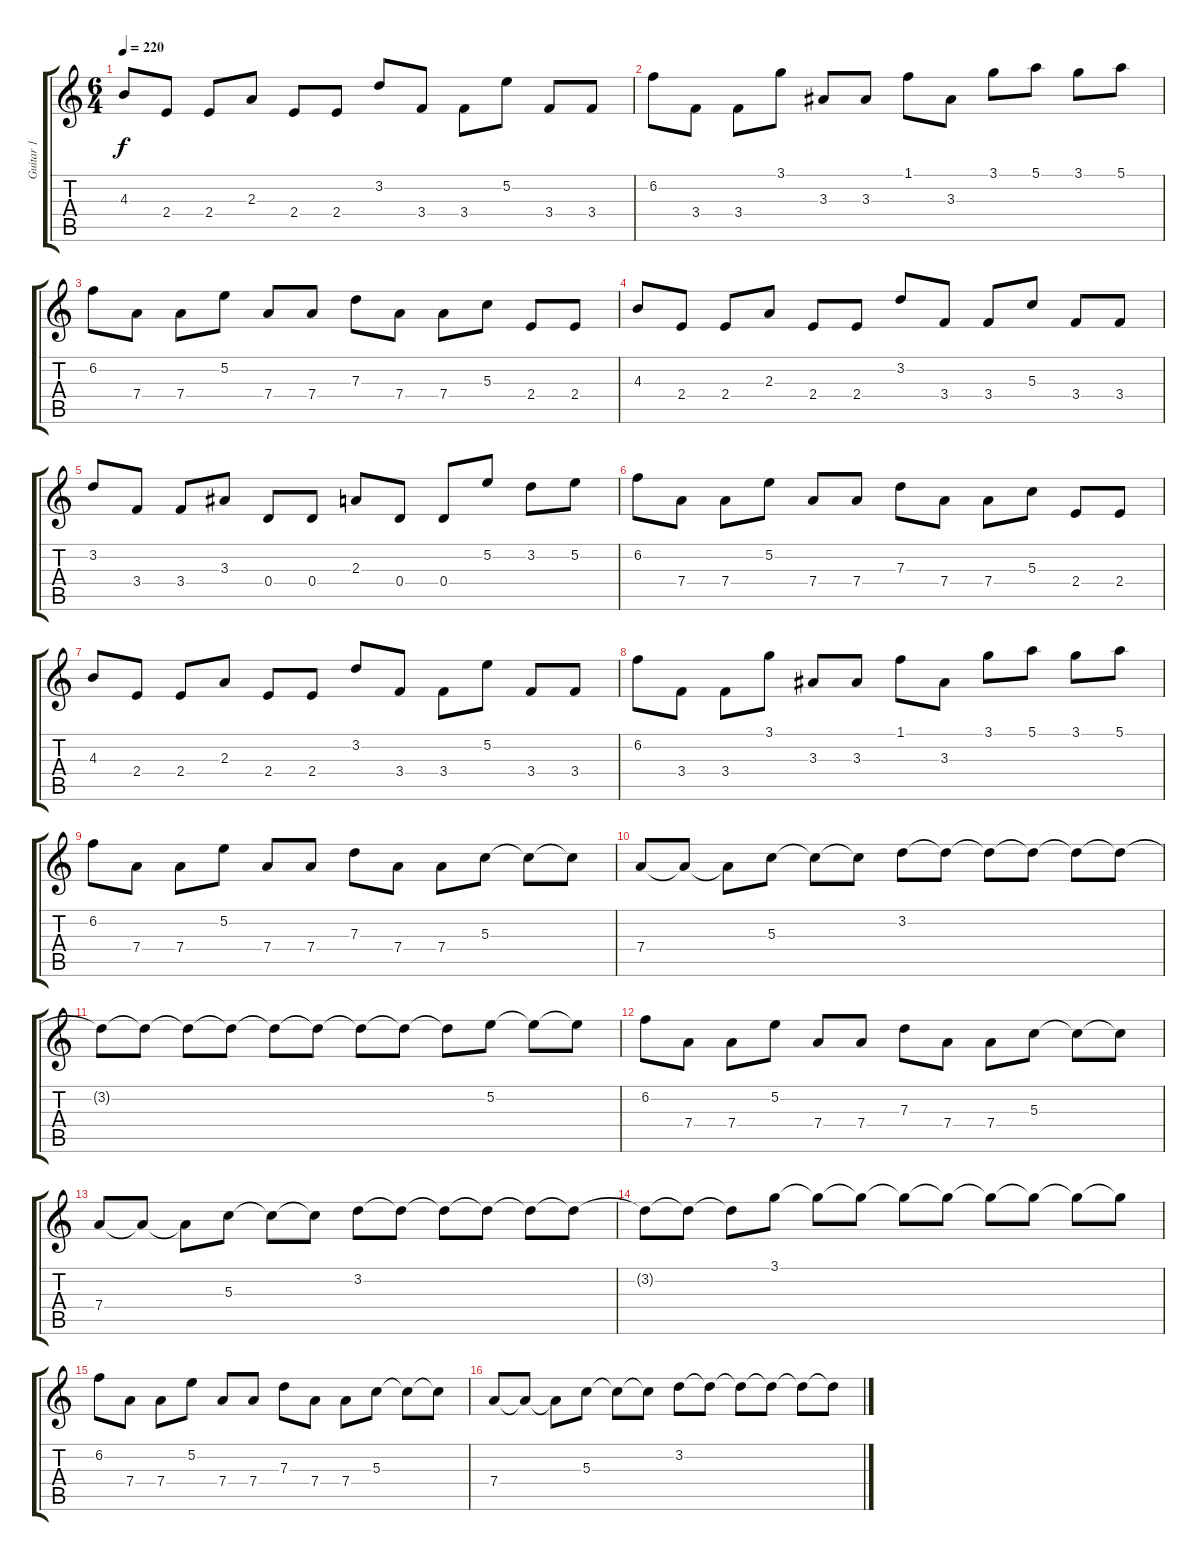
\track ("Guitar 1" "Guitar 1") {instrument distortionguitar}
\staff {score tabs}
\tuning (E4 B3 G3 D3 A2 E2) {hide}
\ts (6 4)
\tempo 220
\clef g2
\ks c
4.3.8{dy f} 2.4.8 2.4.8 2.3.8 2.4.8 2.4.8 3.2.8 3.4.8 3.4.8 5.2.8 3.4.8 3.4.8 |
6.2.8 3.4.8 3.4.8 3.1.8 3.3.8 3.3.8 1.1.8 3.3.8 3.1.8 5.1.8 3.1.8 5.1.8 |
6.2.8 7.4.8 7.4.8 5.2.8 7.4.8 7.4.8 7.3.8 7.4.8 7.4.8 5.3.8 2.4.8 2.4.8 |
4.3.8 2.4.8 2.4.8 2.3.8 2.4.8 2.4.8 3.2.8 3.4.8 3.4.8 5.3.8 3.4.8 3.4.8 |
3.2.8 3.4.8 3.4.8 3.3.8 0.4.8 0.4.8 2.3.8 0.4.8 0.4.8 5.2.8 3.2.8 5.2.8 |
6.2.8 7.4.8 7.4.8 5.2.8 7.4.8 7.4.8 7.3.8 7.4.8 7.4.8 5.3.8 2.4.8 2.4.8 |
4.3.8 2.4.8 2.4.8 2.3.8 2.4.8 2.4.8 3.2.8 3.4.8 3.4.8 5.2.8 3.4.8 3.4.8 |
6.2.8 3.4.8 3.4.8 3.1.8 3.3.8 3.3.8 1.1.8 3.3.8 3.1.8 5.1.8 3.1.8 5.1.8 |
6.2.8 7.4.8 7.4.8 5.2.8 7.4.8 7.4.8 7.3.8 7.4.8 7.4.8 5.3.8 5.3{t}.8 5.3{t}.8 |
7.4.8 7.4{t}.8 7.4{t}.8 5.3.8 5.3{t}.8 5.3{t}.8 3.2.8 3.2{t}.8 3.2{t}.8 3.2{t}.8 3.2{t}.8 3.2{t}.8 |
3.2{t}.8 3.2{t}.8 3.2{t}.8 3.2{t}.8 3.2{t}.8 3.2{t}.8 3.2{t}.8 3.2{t}.8 3.2{t}.8 5.2.8 5.2{t}.8 5.2{t}.8 |
6.2.8 7.4.8 7.4.8 5.2.8 7.4.8 7.4.8 7.3.8 7.4.8 7.4.8 5.3.8 5.3{t}.8 5.3{t}.8 |
7.4.8 7.4{t}.8 7.4{t}.8 5.3.8 5.3{t}.8 5.3{t}.8 3.2.8 3.2{t}.8 3.2{t}.8 3.2{t}.8 3.2{t}.8 3.2{t}.8 |
3.2{t}.8 3.2{t}.8 3.2{t}.8 3.1.8 3.1{t}.8 3.1{t}.8 3.1{t}.8 3.1{t}.8 3.1{t}.8 3.1{t}.8 3.1{t}.8 3.1{t}.8 |
6.2.8 7.4.8 7.4.8 5.2.8 7.4.8 7.4.8 7.3.8 7.4.8 7.4.8 5.3.8 5.3{t}.8 5.3{t}.8 |
7.4.8 7.4{t}.8 7.4{t}.8 5.3.8 5.3{t}.8 5.3{t}.8 3.2.8 3.2{t}.8 3.2{t}.8 3.2{t}.8 3.2{t}.8 3.2{t}.8
